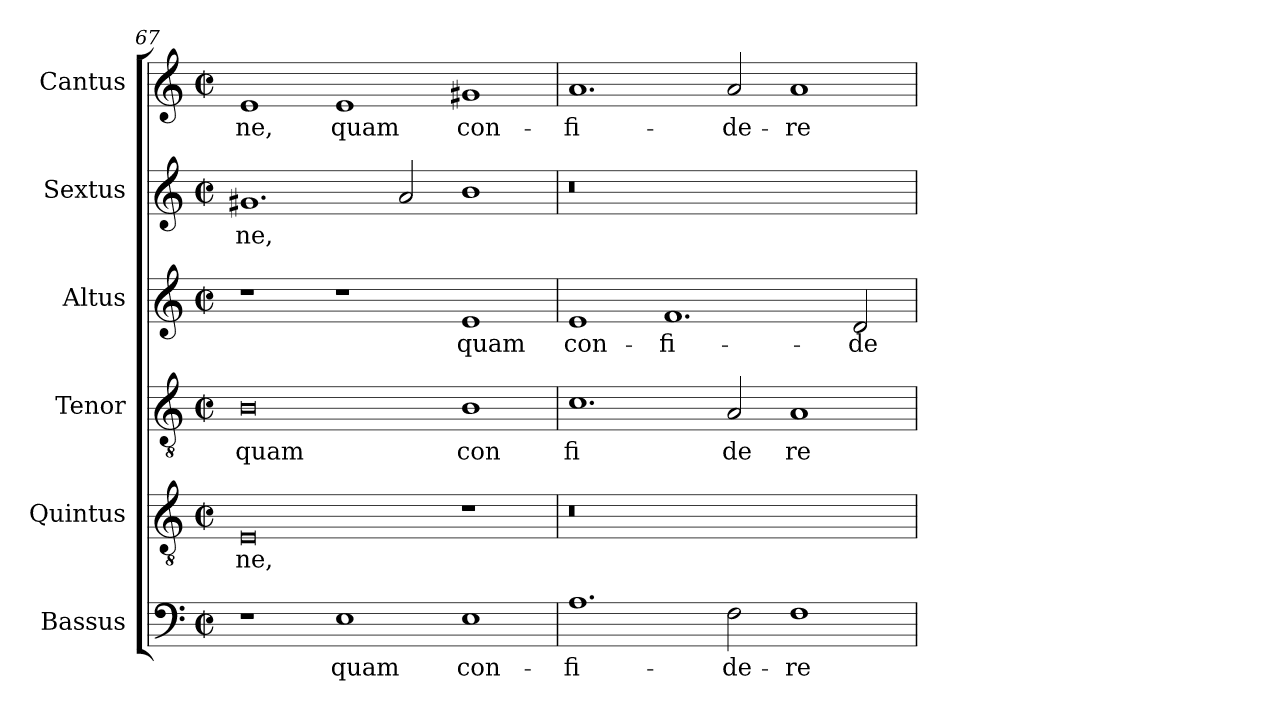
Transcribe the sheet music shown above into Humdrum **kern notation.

**kern	**text	**kern	**text	**kern	**text	**kern	**text	**kern	**text	**kern	**text
*part6	*part6	*part5	*part5	*part4	*part4	*part3	*part3	*part2	*part2	*part1	*part1
*staff6	*staff6	*staff5	*staff5	*staff4	*staff4	*staff3	*staff3	*staff2	*staff2	*staff1	*staff1
*I"Bassus	*	*I"Quintus	*	*I"Tenor	*	*I"Altus	*	*I"Sextus	*	*I"Cantus	*
*clefF4	*	*clefGv2	*	*clefGv2	*	*clefG2	*	*clefG2	*	*clefG2	*
*k[]	*	*k[]	*	*k[]	*	*k[]	*	*k[]	*	*k[]	*
*C:	*	*C:	*	*C:	*	*C:	*	*C:	*	*C:	*
*M2/2	*	*M2/2	*	*M2/2	*	*M2/2	*	*M2/2	*	*M2/2	*
*met(c|)	*	*met(c|)	*	*met(c|)	*	*met(c|)	*	*met(c|)	*	*met(c|)	*
=67	=67	=67	=67	=67	=67	=67	=67	=67	=67	=67	=67
!	!	!	!LO:LY:b:cj	!	!LO:LY:b:cj	!	!	!	!LO:LY:b:cj	!	!LO:LY:b:cj
1r	.	0E	-ne,	0B	quam	1r	.	1.g#X	-ne,	1e	-ne,
!	!LO:LY:b:cj	!	!	!	!	!	!	!	!	!	!LO:LY:b:cj
1E	quam	.	.	.	.	1r	.	.	.	1e	quam
!	!	!	!	!	!	!	!	!	!LO:LY:b:cj	!	!
.	.	.	.	.	.	.	.	2a/	.	.	.
!	!LO:LY:b:cj	!	!	!	!LO:LY:b:cj	!	!LO:LY:b:cj	!	!LO:LY:b:cj	!	!LO:LY:b:cj
1E	con-	1r	.	1B	con	1e	quam	1b	.	1g#X	con-
=68	=68	=68	=68	=68	=68	=68	=68	=68	=68	=68	=68
!	!LO:LY:b:cj	!	!	!	!LO:LY:b:cj	!	!LO:LY:b:cj	!	!	!	!LO:LY:b:cj
1.A	-fi-	0.r	.	1.c	fi	1e	con-	0.r	.	1.a	-fi-
!	!	!	!	!	!	!	!LO:LY:b:cj	!	!	!	!
.	.	.	.	.	.	1.f	-fi-	.	.	.	.
!	!LO:LY:b:cj	!	!	!	!LO:LY:b:cj	!	!	!	!	!	!LO:LY:b:cj
2F\	-de-	.	.	2A/	de	.	.	.	.	2a/	-de-
!	!LO:LY:b:cj	!	!	!	!LO:LY:b:cj	!	!	!	!	!	!LO:LY:b:cj
1F	-re	.	.	1A	re	.	.	.	.	1a	-re
!	!	!	!	!	!	!	!LO:LY:b:cj	!	!	!	!
.	.	.	.	.	.	2d/	-de-	.	.	.	.
=	=	=	=	=	=	=	=	=	=	=	=
*-	*-	*-	*-	*-	*-	*-	*-	*-	*-	*-	*-
